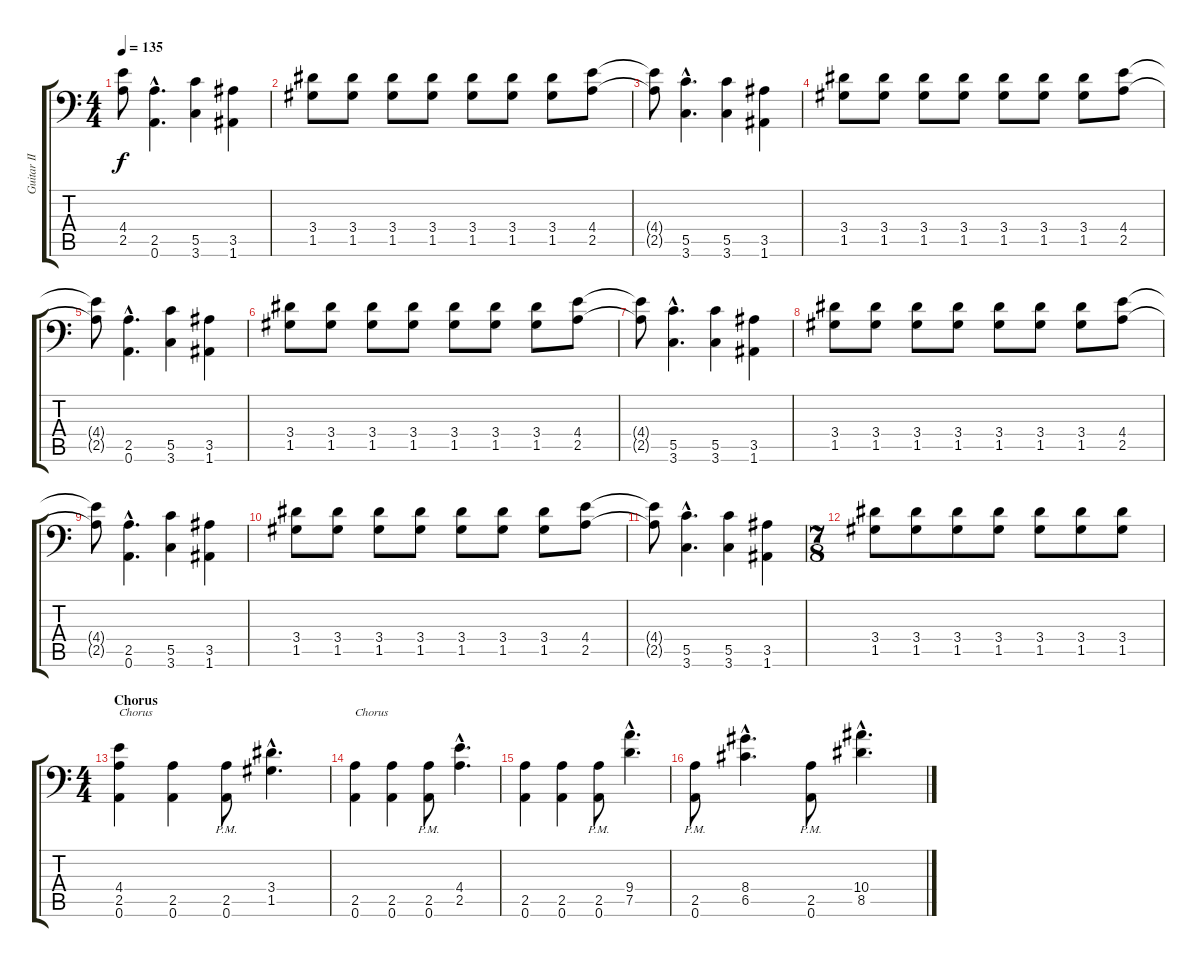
\track ("Guitar II [Troy Sanders]" "Guitar II ") {instrument distortionguitar}
\staff {score tabs}
\tuning (D4 A3 F3 C3 G2 A1) {hide}
\ts (4 4)
\tempo 135
\clef f4
\ks c
(4.4{t} 2.5{t}).8{dy f} (2.5{hac} 0.6{hac}).4{d} (5.5 3.6).4 (3.5 1.6).4 |
(3.4 1.5).8 (3.4 1.5).8 (3.4 1.5).8 (3.4 1.5).8 (3.4 1.5).8 (3.4 1.5).8 (3.4 1.5).8 (4.4 2.5).8 |
(4.4{t} 2.5{t}).8 (5.5{hac} 3.6{hac}).4{d} (5.5 3.6).4 (3.5 1.6).4 |
(3.4 1.5).8 (3.4 1.5).8 (3.4 1.5).8 (3.4 1.5).8 (3.4 1.5).8 (3.4 1.5).8 (3.4 1.5).8 (4.4 2.5).8 |
(4.4{t} 2.5{t}).8 (2.5{hac} 0.6{hac}).4{d} (5.5 3.6).4 (3.5 1.6).4 |
(3.4 1.5).8 (3.4 1.5).8 (3.4 1.5).8 (3.4 1.5).8 (3.4 1.5).8 (3.4 1.5).8 (3.4 1.5).8 (4.4 2.5).8 |
(4.4{t} 2.5{t}).8 (5.5{hac} 3.6{hac}).4{d} (5.5 3.6).4 (3.5 1.6).4 |
(3.4 1.5).8 (3.4 1.5).8 (3.4 1.5).8 (3.4 1.5).8 (3.4 1.5).8 (3.4 1.5).8 (3.4 1.5).8 (4.4 2.5).8 |
(4.4{t} 2.5{t}).8 (2.5{hac} 0.6{hac}).4{d} (5.5 3.6).4 (3.5 1.6).4 |
(3.4 1.5).8 (3.4 1.5).8 (3.4 1.5).8 (3.4 1.5).8 (3.4 1.5).8 (3.4 1.5).8 (3.4 1.5).8 (4.4 2.5).8 |
(4.4{t} 2.5{t}).8 (5.5{hac} 3.6{hac}).4{d} (5.5 3.6).4 (3.5 1.6).4 |
\ts (7 8)
(3.4 1.5).8 (3.4 1.5).8 (3.4 1.5).8 (3.4 1.5).8 (3.4 1.5).8 (3.4 1.5).8 (3.4 1.5).8 |
\ts (4 4)
\section ("" "Chorus")
(4.4 2.5 0.6).4{txt "Chorus"} (2.5 0.6).4 (2.5{pm} 0.6{pm}).8 (3.4{hac} 1.5{hac}).4{d} |
(2.5 0.6).4{txt "Chorus"} (2.5 0.6).4 (2.5{pm} 0.6{pm}).8 (4.4{hac} 2.5{hac}).4{d} |
(2.5 0.6).4 (2.5 0.6).4 (2.5{pm} 0.6{pm}).8 (9.4{hac} 7.5{hac}).4{d} |
(2.5{pm} 0.6{pm}).8 (8.4{hac} 6.5{hac}).4{d} (2.5{pm} 0.6{pm}).8 (10.4{hac} 8.5{hac}).4{d}
